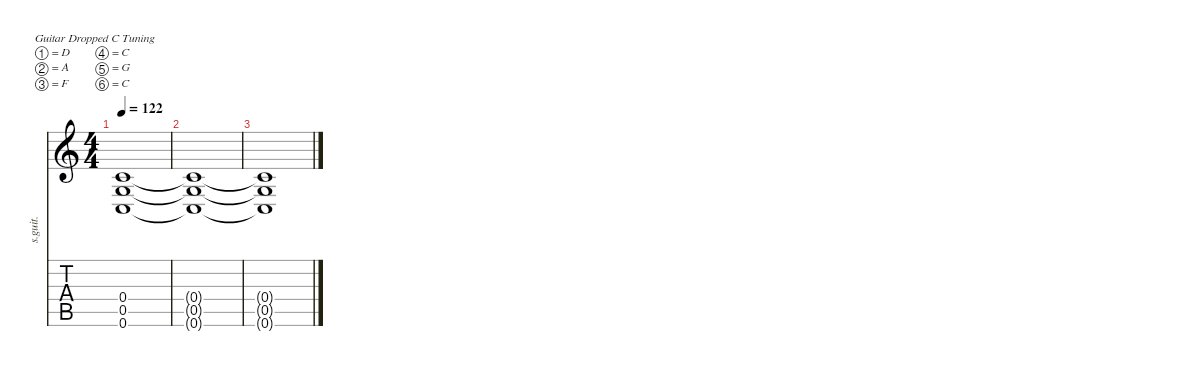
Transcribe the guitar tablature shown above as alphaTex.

\defaultSystemsLayout 4
\hideDynamics
\bracketExtendMode nobrackets
\track ("Barry Stock - Fuzz" "s.guit.") {instrument lead5charang}
\staff {score tabs}
\tuning (D4 A3 F3 C3 G2 C2)
\displaytranspose 12
\ts (4 4)
\tempo 122
\clef g2
\ks c
(0.4{t} 0.5{t} 0.6{t}).1{lyrics (0 "") lyrics (1 "") lyrics (2 "") lyrics (3 "") lyrics (4 "") dy f} |
(0.4{t} 0.5{t} 0.6{t}).1{lyrics (0 "") lyrics (1 "") lyrics (2 "") lyrics (3 "") lyrics (4 "")} |
(0.4{t} 0.5{t} 0.6{t}).1{lyrics (0 "") lyrics (1 "") lyrics (2 "") lyrics (3 "") lyrics (4 "")}
